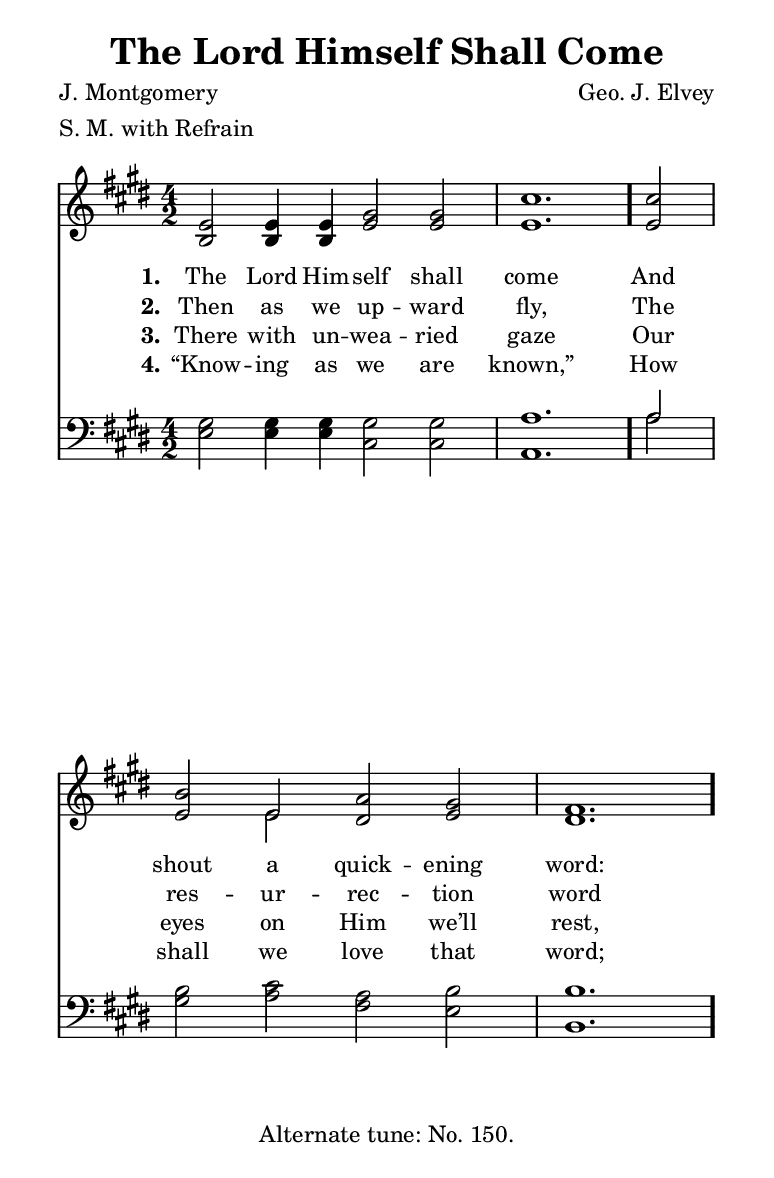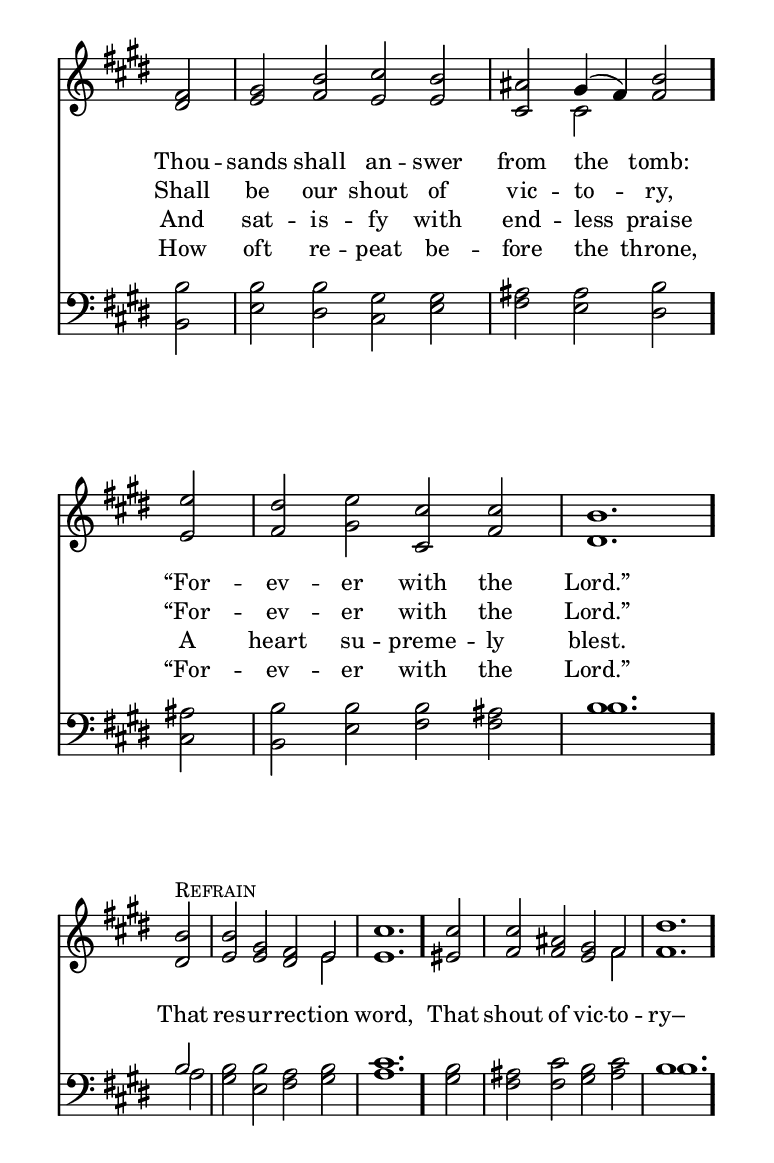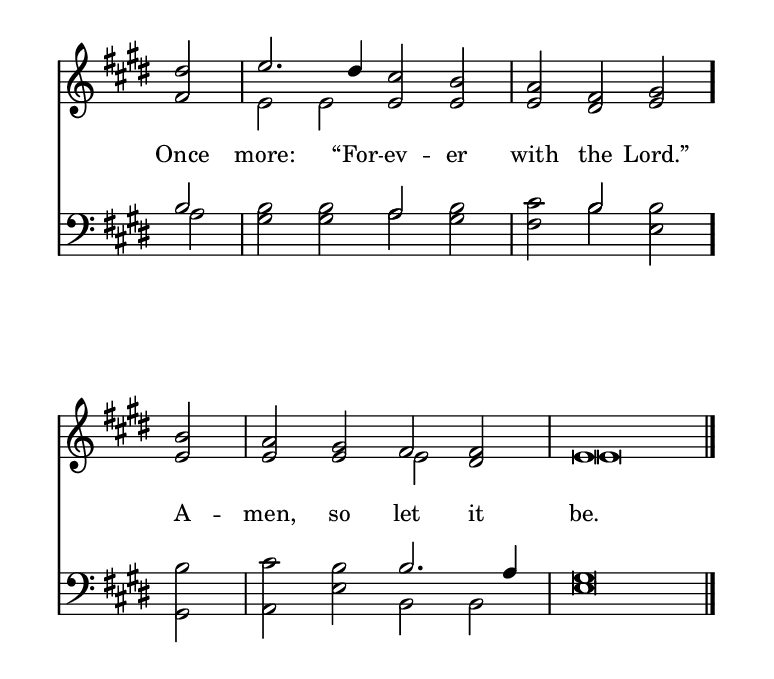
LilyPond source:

\include "common/global.ily"
\paper {
  \include "common/paper.ily"
  oddFooterMarkup = \markup { \fill-line { \on-the-fly \first-page "Alternate tune: No. 150." } }
}

\header{
  hymnnumber = "195"
  title = "The Lord Himself Shall Come"
  tunename = "Diademata"
  meter = "S. M. with Refrain"
  poet = "J. Montgomery"
  composer = "Geo. J. Elvey"
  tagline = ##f
}

global = {
  \include "common/overrides.ily"
  \override Staff.TimeSignature.style = #'numbered
  \time 4/2
  \override Score.MetronomeMark.transparent = ##t % hide all fermata changes too
  \tempo 2=90
  \key e \major
  \autoBeamOff
}

notesSoprano = {
\global
\relative c' {

  e2 e4 e gis2 gis | cis1.
  cis2 | b e, a gis | fis1.
  fis2 | gis b cis b | ais gis4( fis) b2
  e2 | dis e cis cis | b1.

  << s^\markup { \small \caps "Refrain" }
  { b2 | b gis fis e | cis'1. } >>
  cis2 | cis ais gis fis | dis'1.
  dis2 | e2. dis4 cis2 b | a fis gis
  b | a gis fis fis | e\breve

  \bar "|."

}
}

notesAlto = {
\global
\relative e' {

  b2 b4 b e2 e | e1.
  e2 | e e dis e | dis1.
  dis2 | e fis e e | cis cis fis
  e | fis gis cis, fis | dis1.

  dis2 | e e dis e | e1.
  eis2 | fis fis e fis | fis1.
  fis2 | e e e e | e dis e
  e2 | e e e dis | e\breve

}
}

notesTenor = {
\global
\relative a {

  gis2 gis4 gis gis2 gis | a1.
  a2 | b cis a b | b1.
  b2 | b b gis gis | ais ais b
  ais!2 | b b b ais! | b1.

  b2 | b b a b | cis1.
  b2 | ais cis b cis | b1.
  b2 | b b a b | cis b b
  b | cis b b2. a4 | gis\breve

}
}

notesBass = {
\global
\relative f {

  e2 e4 e cis2 cis | a1.
  a'2 | gis a fis e | b1.
  b2 | e dis cis e | fis e dis
  cis | b e fis fis | b1.

  a2 | gis e fis gis | a1.
  gis2 | fis fis gis ais | b1.
  a2 | gis gis a gis | fis b e,
  gis,2 | a e' b b | e\breve

}
}

Refrain = \lyricmode {

That res -- ur -- rec -- tion word, \bar "."
That shout of vic -- to -- ry– \bar "." \break
Once more: “For -- ev -- er with the Lord.” \bar "."
A -- men, so let it be. \bar "." \break

}

wordsA = \lyricmode {
\set stanza = "1."

The Lord Him -- self shall come \bar "."
And shout a quick -- ening word: \bar "." \break
Thou -- sands shall an -- swer from the tomb: \bar "."
“For -- ev -- er with the Lord.” \bar "." \break

}

wordsB = \lyricmode {
\set stanza = "2."

Then as we up -- ward fly,
The res -- ur -- rec -- tion word
Shall be our shout of vic -- to -- ry,
“For -- ev -- er with the Lord.”

\Refrain

}

wordsC = \lyricmode {
\set stanza = "3."

There with un -- wea -- ried gaze
Our eyes on Him we’ll rest,
And sat -- is -- fy with end -- less praise
A heart su -- preme -- ly blest.

}

wordsD = \lyricmode {
\set stanza = "4."

“Know -- ing as we are known,”
How shall we love that word;
How oft re -- peat be -- fore the throne,
“For -- ev -- er with the Lord.”

}

\score {
  \context ChoirStaff <<
    \context Staff = upper <<
      \set Staff.autoBeaming = ##f
      \set ChoirStaff.systemStartDelimiter = #'SystemStartBar
      \set ChoirStaff.printPartCombineTexts = ##f
      \partcombine #'(2 . 9) \notesSoprano \notesAlto
      \context NullVoice = sopranos { \voiceOne << \notesSoprano >> }
      \context NullVoice = altos { \voiceTwo << \notesAlto >> }
      \context Lyrics = one   \lyricsto sopranos \wordsA
      \context Lyrics = two   \lyricsto sopranos \wordsB
      \context Lyrics = three \lyricsto sopranos \wordsC
      \context Lyrics = four  \lyricsto sopranos \wordsD
    >>
    \context Staff = men <<
      \set Staff.autoBeaming = ##f
      \clef bass
      \set ChoirStaff.printPartCombineTexts = ##f
      \partcombine #'(2 . 9) \notesTenor \notesBass
      \context NullVoice = tenors { \voiceOne << \notesTenor >> }
      \context NullVoice = basses { \voiceTwo << \notesBass >> }
    >>
  >>
  \layout {
    \include "common/layout.ily"
  }
  \midi{
    \include "common/midi.ily"
  }
}

\version "2.19.49"  % necessary for upgrading to future LilyPond versions.

% vi:set et ts=2 sw=2 ai nocindent syntax=lilypond:
